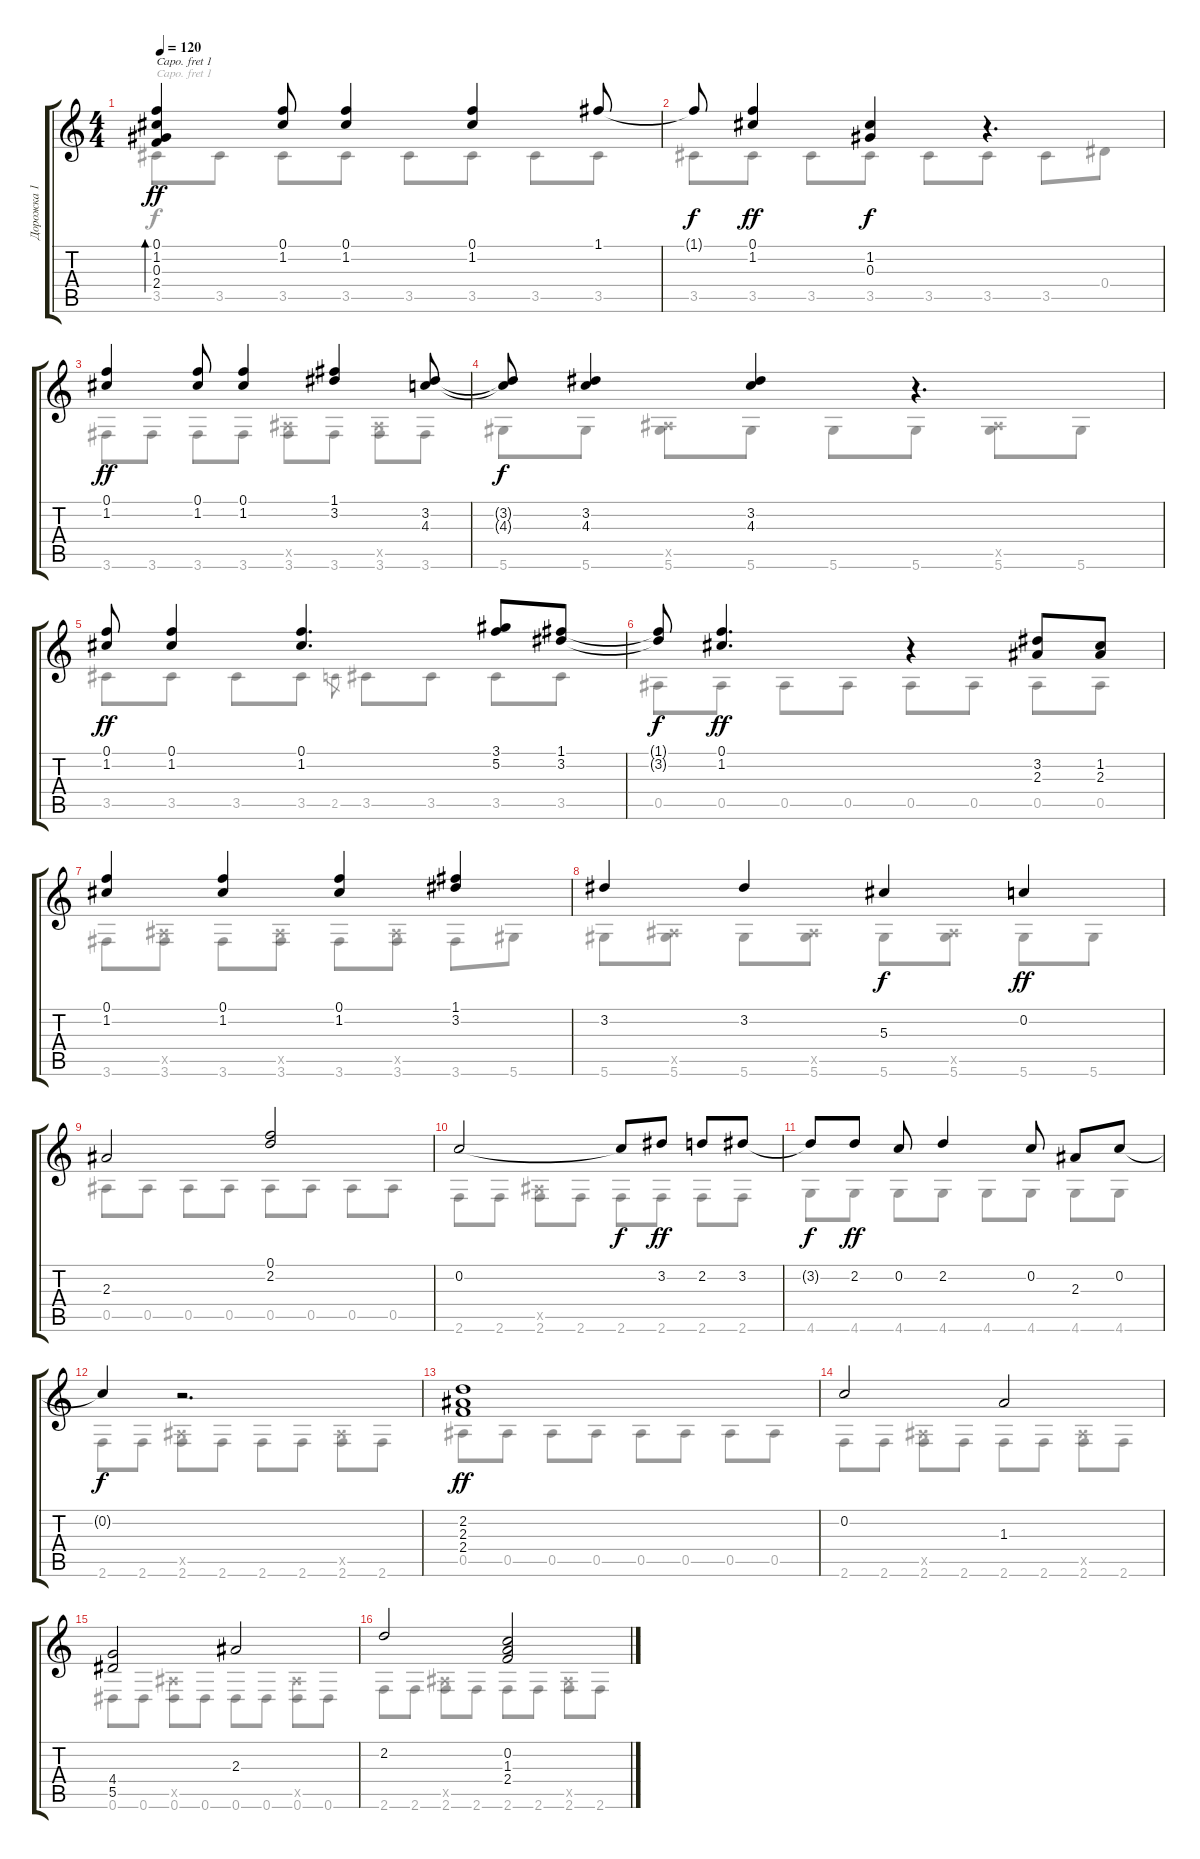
\track ("Дорожка 1" "Дорожка 1") {instrument acousticguitarsteel}
\staff {score tabs}
\capo 1
\tuning (E4 B3 G3 D3 A2 D2) {hide}
\voice
\ts (4 4)
\tempo 120
\clef g2
\ks c
(0.1 1.2 0.3 2.4).4{bd 60 dy ff} (0.1 1.2).8 (0.1 1.2).4 (0.1 1.2).4 1.1.8 |
1.1{t}.8{dy f} (0.1 1.2).4{dy ff} (1.2 0.3).4{dy f} r.4{d} |
(0.1 1.2).4{dy ff} (0.1 1.2).8 (0.1 1.2).4 (1.1 3.2).4 (3.2 4.3).8 |
(3.2{t} 4.3{t}).8{dy f} (3.2 4.3).4 (3.2 4.3).4 r.4{d} |
(0.1 1.2).8{dy ff} (0.1 1.2).4 (0.1 1.2).4{d} (3.1 5.2).8 (1.1 3.2).8 |
(1.1{t} 3.2{t}).8{dy f} (0.1 1.2).4{d dy ff} r.4 (3.2 2.3).8 (1.2 2.3).8 |
(0.1 1.2).4 (0.1 1.2).4 (0.1 1.2).4 (1.1 3.2).4 |
3.2.4 3.2.4 5.3.4{dy f} 0.2.4{dy ff} |
2.3.2 (0.1 2.2).2 |
0.2.2 0.2{t}.8{dy f} 3.2.8{dy ff} 2.2.8 3.2.8 |
3.2{t}.8{dy f} 2.2.8{dy ff} 0.2.8 2.2.4 0.2.8 2.3.8 0.2.8 |
0.2{t}.4{dy f} r.2{d} |
(2.2 2.3 2.4).1{dy ff} |
0.2.2 1.3.2 |
(4.4 5.5).2 2.3.2 |
2.2.2 (0.2 1.3 2.4).2
\voice
\clef g2
\ottava regular
\simile none
\ks c
3.5.8{dy f} 3.5.8 3.5.8 3.5.8 3.5.8 3.5.8 3.5.8 3.5.8 |
3.5.8 3.5.8 3.5.8 3.5.8 3.5.8 3.5.8 3.5.8 0.4.8 |
3.6.8 3.6.8 3.6.8 3.6.8 (0.5{x} 3.6).8 3.6.8 (0.5{x} 3.6).8 3.6.8 |
5.6.8 5.6.8 (0.5{x} 5.6).8 5.6.8 5.6.8 5.6.8 (0.5{x} 5.6).8 5.6.8 |
3.5.8 3.5.8 3.5.8 3.5.8 2.5.8{gr} 3.5.8 3.5.8 3.5.8 3.5.8 |
0.5.8 0.5.8 0.5.8 0.5.8 0.5.8 0.5.8 0.5.8 0.5.8 |
3.6.8 (0.5{x} 3.6).8 3.6.8 (0.5{x} 3.6).8 3.6.8 (0.5{x} 3.6).8 3.6.8 5.6.8 |
5.6.8 (0.5{x} 5.6).8 5.6.8 (0.5{x} 5.6).8 5.6.8 (0.5{x} 5.6).8 5.6.8 5.6.8 |
0.5.8 0.5.8 0.5.8 0.5.8 0.5.8 0.5.8 0.5.8 0.5.8 |
2.6.8 2.6.8 (0.5{x} 2.6).8 2.6.8 2.6.8 2.6.8 2.6.8 2.6.8 |
4.6.8 4.6.8 4.6.8 4.6.8 4.6.8 4.6.8 4.6.8 4.6.8 |
2.6.8 2.6.8 (0.5{x} 2.6).8 2.6.8 2.6.8 2.6.8 (0.5{x} 2.6).8 2.6.8 |
0.5.8 0.5.8 0.5.8 0.5.8 0.5.8 0.5.8 0.5.8 0.5.8 |
2.6.8 2.6.8 (0.5{x} 2.6).8 2.6.8 2.6.8 2.6.8 (0.5{x} 2.6).8 2.6.8 |
0.6.8 0.6.8 (0.5{x} 0.6).8 0.6.8 0.6.8 0.6.8 (0.5{x} 0.6).8 0.6.8 |
2.6.8 2.6.8 (0.5{x} 2.6).8 2.6.8 2.6.8 2.6.8 (0.5{x} 2.6).8 2.6.8
